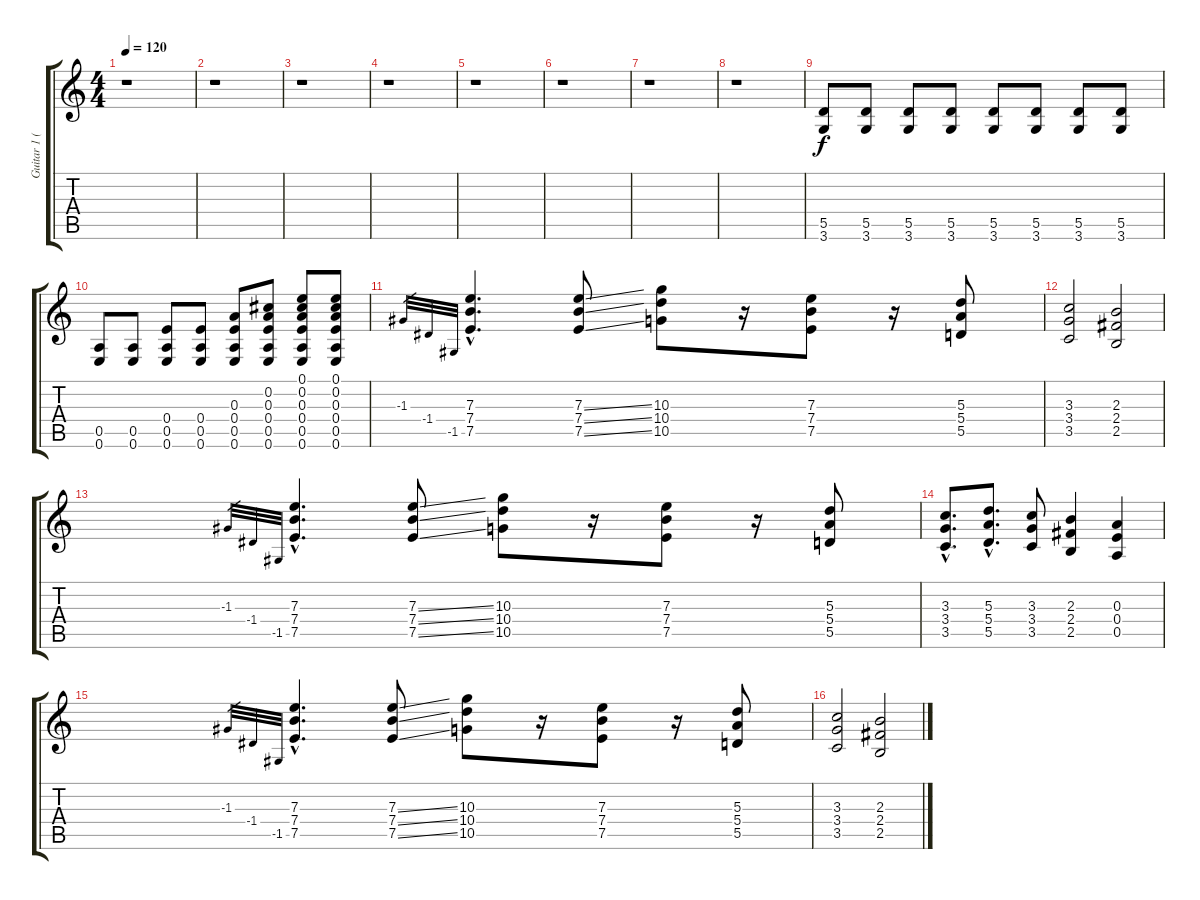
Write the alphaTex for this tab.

\track ("Guitar 1 (Jack White) Open A Tuning" "Guitar 1 (") {instrument overdrivenguitar}
\staff {score tabs}
\tuning (E4 Db4 A3 E3 A2 E2) {hide}
\ts (4 4)
\tempo 120
\clef g2
\ks c
r.1{dy f} |
r.1 |
r.1 |
r.1 |
r.1 |
r.1 |
r.1 |
r.1 |
(5.5 3.6).8 (5.5 3.6).8 (5.5 3.6).8 (5.5 3.6).8 (5.5 3.6).8 (5.5 3.6).8 (5.5 3.6).8 (5.5 3.6).8 |
(0.5 0.6).8 (0.5 0.6).8 (0.4 0.5 0.6).8 (0.4 0.5 0.6).8 (0.3 0.4 0.5 0.6).8 (0.2 0.3 0.4 0.5 0.6).8 (0.1 0.2 0.3 0.4 0.5 0.6).8 (0.1 0.2 0.3 0.4 0.5 0.6).8 |
-1.3.32{gr} -1.4.32{gr} -1.5.32{gr} (7.3{hac} 7.4{hac} 7.5{hac}).4{d} (7.3{ss} 7.4{ss} 7.5{ss}).8 (10.3 10.4 10.5).8 r.16 (7.3 7.4 7.5).8 r.16 (5.3 5.4 5.5).8 |
(3.3 3.4 3.5).2 (2.3 2.4 2.5).2 |
-1.3.32{gr} -1.4.32{gr} -1.5.32{gr} (7.3{hac} 7.4{hac} 7.5{hac}).4{d} (7.3{ss} 7.4{ss} 7.5{ss}).8 (10.3 10.4 10.5).8 r.16 (7.3 7.4 7.5).8 r.16 (5.3 5.4 5.5).8 |
(3.3{hac} 3.4{hac} 3.5{hac}).8{d} (5.3{hac} 5.4{hac} 5.5{hac}).8{d} (3.3 3.4 3.5).8 (2.3 2.4 2.5).4 (0.3 0.4 0.5).4 |
-1.3.32{gr} -1.4.32{gr} -1.5.32{gr} (7.3{hac} 7.4{hac} 7.5{hac}).4{d} (7.3{ss} 7.4{ss} 7.5{ss}).8 (10.3 10.4 10.5).8 r.16 (7.3 7.4 7.5).8 r.16 (5.3 5.4 5.5).8 |
(3.3 3.4 3.5).2 (2.3 2.4 2.5).2
